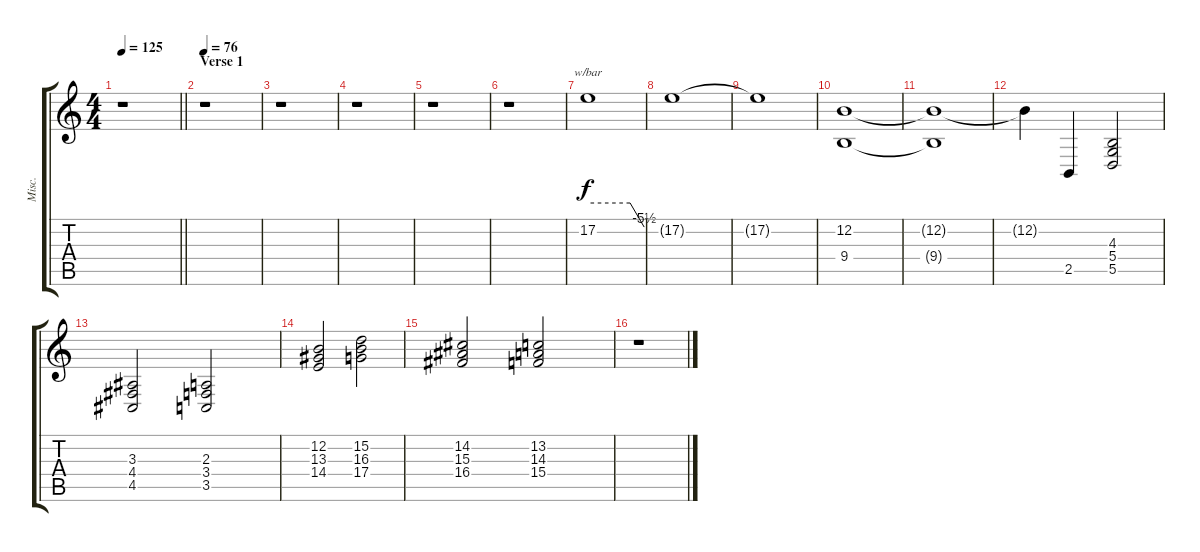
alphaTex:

\track ("Misc." "Misc.") {instrument lead2sawtooth}
\staff {score tabs}
\tuning (E4 B3 G3 D3 A2 E2) {hide}
\ts (4 4)
\tempo 125
\clef g2
\barLineRight lightlight
\ks c
r.1{dy f} |
\section ("" "Verse 1")
\tempo 76
r.1{volume 10} |
r.1 |
r.1 |
r.1 |
r.1{volume 0} |
17.2.1{tbe (custom default 0 0 45 0 60 -22) volume 13} |
17.2{t}.1 |
17.2{t}.1 |
(12.2 9.4).1 |
(12.2{t} 9.4{t}).1 |
12.2{t}.4 2.5.4{volume 16 instrument distortionguitar} (4.3 5.4 5.5).2 |
(3.3 4.4 4.5).2 (2.3 3.4 3.5).2 |
(12.2 13.3 14.4).2{volume 10 instrument lead2sawtooth} (15.2 16.3 17.4).2 |
(14.2 15.3 16.4).2 (13.2 14.3 15.4).2 |
r.1
